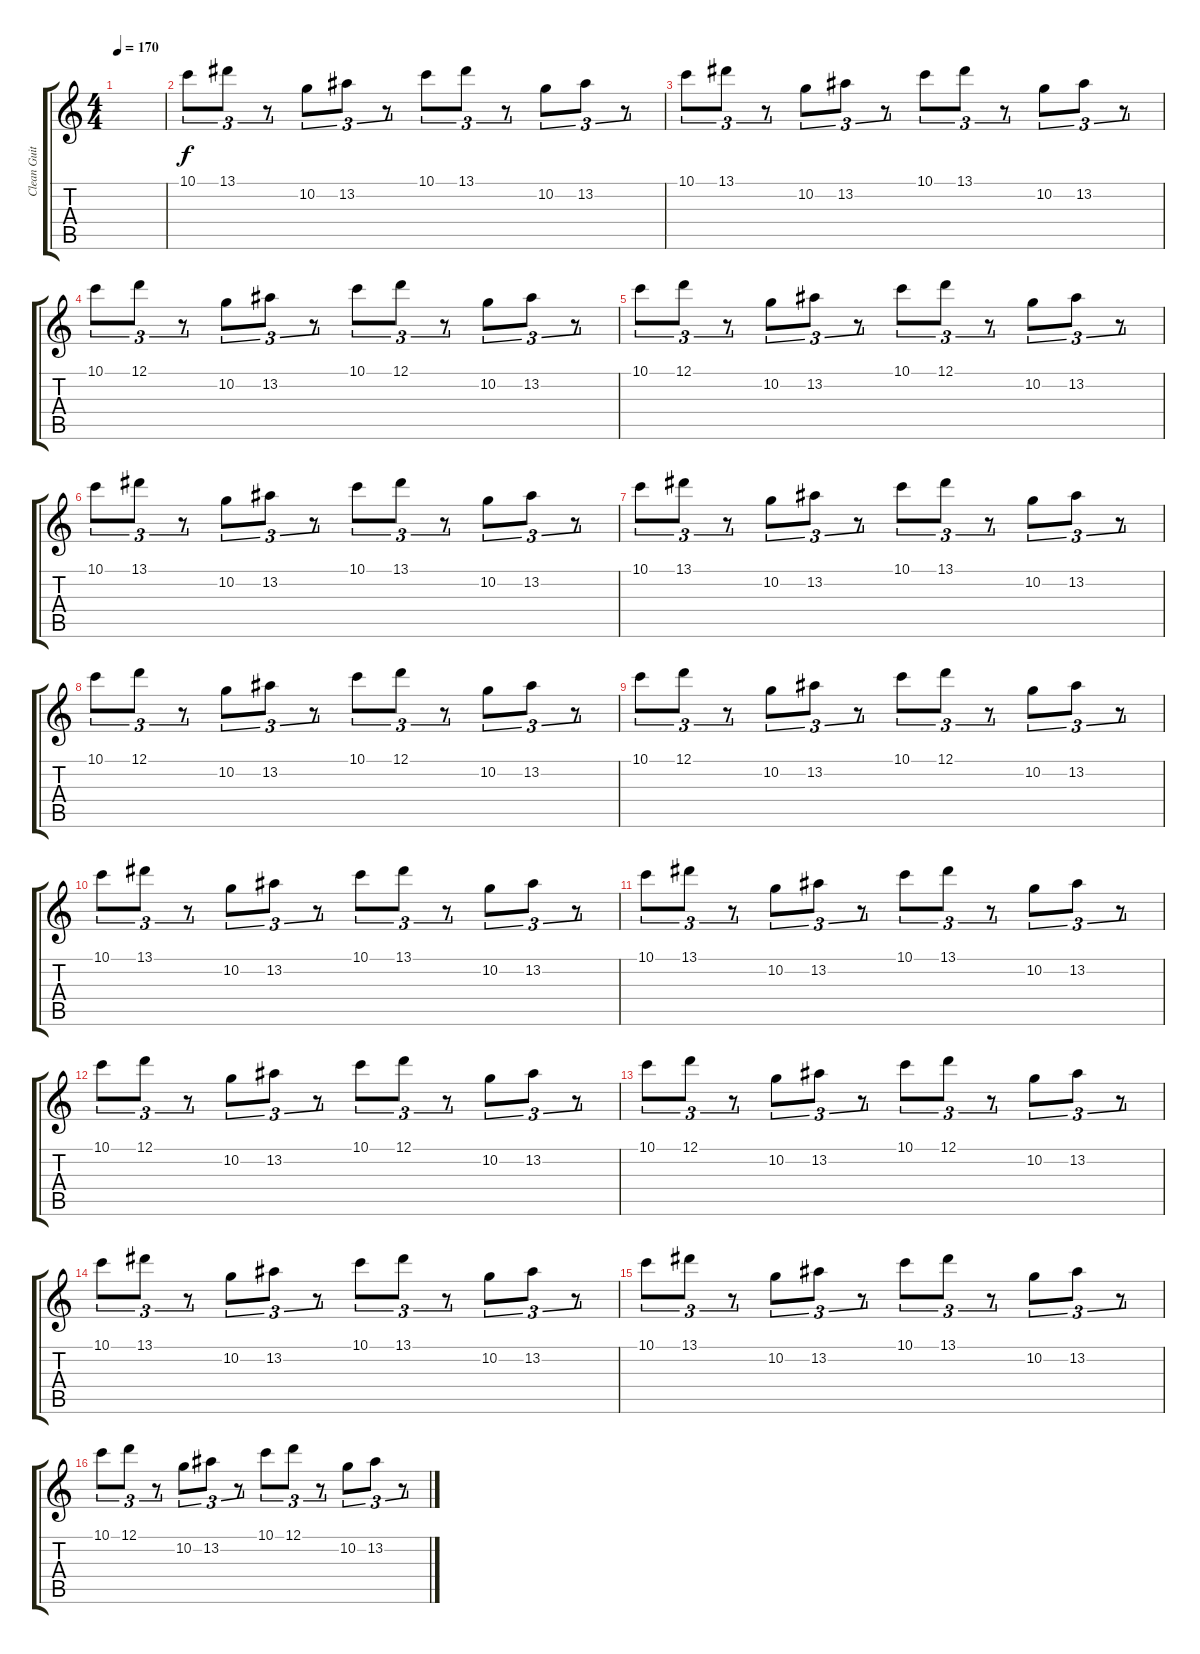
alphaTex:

\track ("Clean Guitar" "Clean Guit") {instrument electricguitarclean}
\staff {score tabs}
\tuning (D4 A3 F3 C3 G2 D2) {hide}
\ts (4 4)
\tempo 170
\clef g2
\ks c
|
10.1.8{tu (3 2)} 13.1.8{tu (3 2)} r.8{tu (3 2)} 10.2.8{tu (3 2)} 13.2.8{tu (3 2)} r.8{tu (3 2)} 10.1.8{tu (3 2)} 13.1.8{tu (3 2)} r.8{tu (3 2)} 10.2.8{tu (3 2)} 13.2.8{tu (3 2)} r.8{tu (3 2)} |
10.1.8{tu (3 2)} 13.1.8{tu (3 2)} r.8{tu (3 2)} 10.2.8{tu (3 2)} 13.2.8{tu (3 2)} r.8{tu (3 2)} 10.1.8{tu (3 2)} 13.1.8{tu (3 2)} r.8{tu (3 2)} 10.2.8{tu (3 2)} 13.2.8{tu (3 2)} r.8{tu (3 2)} |
10.1.8{tu (3 2)} 12.1.8{tu (3 2)} r.8{tu (3 2)} 10.2.8{tu (3 2)} 13.2.8{tu (3 2)} r.8{tu (3 2)} 10.1.8{tu (3 2)} 12.1.8{tu (3 2)} r.8{tu (3 2)} 10.2.8{tu (3 2)} 13.2.8{tu (3 2)} r.8{tu (3 2)} |
10.1.8{tu (3 2)} 12.1.8{tu (3 2)} r.8{tu (3 2)} 10.2.8{tu (3 2)} 13.2.8{tu (3 2)} r.8{tu (3 2)} 10.1.8{tu (3 2)} 12.1.8{tu (3 2)} r.8{tu (3 2)} 10.2.8{tu (3 2)} 13.2.8{tu (3 2)} r.8{tu (3 2)} |
10.1.8{tu (3 2)} 13.1.8{tu (3 2)} r.8{tu (3 2)} 10.2.8{tu (3 2)} 13.2.8{tu (3 2)} r.8{tu (3 2)} 10.1.8{tu (3 2)} 13.1.8{tu (3 2)} r.8{tu (3 2)} 10.2.8{tu (3 2)} 13.2.8{tu (3 2)} r.8{tu (3 2)} |
10.1.8{tu (3 2)} 13.1.8{tu (3 2)} r.8{tu (3 2)} 10.2.8{tu (3 2)} 13.2.8{tu (3 2)} r.8{tu (3 2)} 10.1.8{tu (3 2)} 13.1.8{tu (3 2)} r.8{tu (3 2)} 10.2.8{tu (3 2)} 13.2.8{tu (3 2)} r.8{tu (3 2)} |
10.1.8{tu (3 2)} 12.1.8{tu (3 2)} r.8{tu (3 2)} 10.2.8{tu (3 2)} 13.2.8{tu (3 2)} r.8{tu (3 2)} 10.1.8{tu (3 2)} 12.1.8{tu (3 2)} r.8{tu (3 2)} 10.2.8{tu (3 2)} 13.2.8{tu (3 2)} r.8{tu (3 2)} |
10.1.8{tu (3 2)} 12.1.8{tu (3 2)} r.8{tu (3 2)} 10.2.8{tu (3 2)} 13.2.8{tu (3 2)} r.8{tu (3 2)} 10.1.8{tu (3 2)} 12.1.8{tu (3 2)} r.8{tu (3 2)} 10.2.8{tu (3 2)} 13.2.8{tu (3 2)} r.8{tu (3 2)} |
10.1.8{tu (3 2)} 13.1.8{tu (3 2)} r.8{tu (3 2)} 10.2.8{tu (3 2)} 13.2.8{tu (3 2)} r.8{tu (3 2)} 10.1.8{tu (3 2)} 13.1.8{tu (3 2)} r.8{tu (3 2)} 10.2.8{tu (3 2)} 13.2.8{tu (3 2)} r.8{tu (3 2)} |
10.1.8{tu (3 2)} 13.1.8{tu (3 2)} r.8{tu (3 2)} 10.2.8{tu (3 2)} 13.2.8{tu (3 2)} r.8{tu (3 2)} 10.1.8{tu (3 2)} 13.1.8{tu (3 2)} r.8{tu (3 2)} 10.2.8{tu (3 2)} 13.2.8{tu (3 2)} r.8{tu (3 2)} |
10.1.8{tu (3 2)} 12.1.8{tu (3 2)} r.8{tu (3 2)} 10.2.8{tu (3 2)} 13.2.8{tu (3 2)} r.8{tu (3 2)} 10.1.8{tu (3 2)} 12.1.8{tu (3 2)} r.8{tu (3 2)} 10.2.8{tu (3 2)} 13.2.8{tu (3 2)} r.8{tu (3 2)} |
10.1.8{tu (3 2)} 12.1.8{tu (3 2)} r.8{tu (3 2)} 10.2.8{tu (3 2)} 13.2.8{tu (3 2)} r.8{tu (3 2)} 10.1.8{tu (3 2)} 12.1.8{tu (3 2)} r.8{tu (3 2)} 10.2.8{tu (3 2)} 13.2.8{tu (3 2)} r.8{tu (3 2)} |
10.1.8{tu (3 2)} 13.1.8{tu (3 2)} r.8{tu (3 2)} 10.2.8{tu (3 2)} 13.2.8{tu (3 2)} r.8{tu (3 2)} 10.1.8{tu (3 2)} 13.1.8{tu (3 2)} r.8{tu (3 2)} 10.2.8{tu (3 2)} 13.2.8{tu (3 2)} r.8{tu (3 2)} |
10.1.8{tu (3 2)} 13.1.8{tu (3 2)} r.8{tu (3 2)} 10.2.8{tu (3 2)} 13.2.8{tu (3 2)} r.8{tu (3 2)} 10.1.8{tu (3 2)} 13.1.8{tu (3 2)} r.8{tu (3 2)} 10.2.8{tu (3 2)} 13.2.8{tu (3 2)} r.8{tu (3 2)} |
10.1.8{tu (3 2)} 12.1.8{tu (3 2)} r.8{tu (3 2)} 10.2.8{tu (3 2)} 13.2.8{tu (3 2)} r.8{tu (3 2)} 10.1.8{tu (3 2)} 12.1.8{tu (3 2)} r.8{tu (3 2)} 10.2.8{tu (3 2)} 13.2.8{tu (3 2)} r.8{tu (3 2)}
